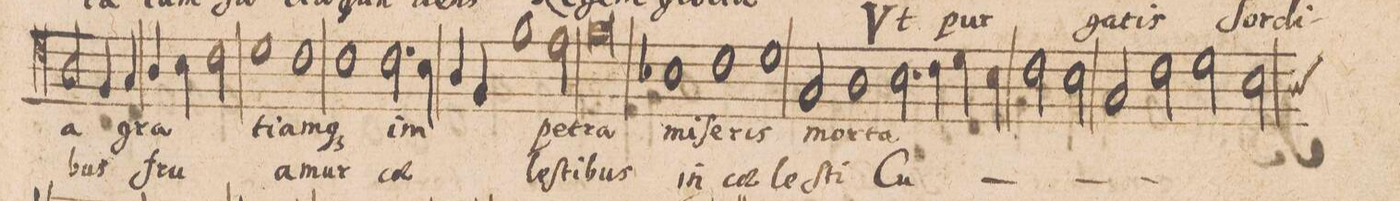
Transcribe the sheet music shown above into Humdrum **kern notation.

**kern	**text	**text
*I"ALTVS.	*	*
*clefC4	*	*
*k[]	*	*
*met(C|)	*	*
*M2/1	*	*
2A/	-a	-bus
4F/	gra-	fru-
4G/	.	.
4A/	.	.
4B\	.	.
2c\	.	.
=61-	=61-	=61-
1d\	-ti-	.
1c\	-a-	-a-
=62-	=62-	=62-
1c\	-m(us)	-mur
2.c\	im-	cae-
4B\	.	.
=63-	=63-	=63-
4A/	.	.
4F/	.	.
1f\	.	leſ-
2e\	-pe-	-ti-
=64-	=64-	=64-
0f\	-tra	-bus
=65-	=65-	=65-
1B-X\	mi-	in
1c\	-ſe-	cae-
=66-	=66-	=66-
1d\	-rus	-le-
2G/	mor-	-ſti
1A\	-ta-	.
=67-	=67-	=67-
2.Bny\	.	Cu-
4c\	.	.
4d\	.	.
4B\	.	.
=68-	=68-	=68-
2c\	.	.
2B\	.	.
2G/	.	.
2c\	.	.
=69-	=69-	=69-
2d\	.	.
*custos:A	*	*
2B\	.	.
*-	*-	*-
